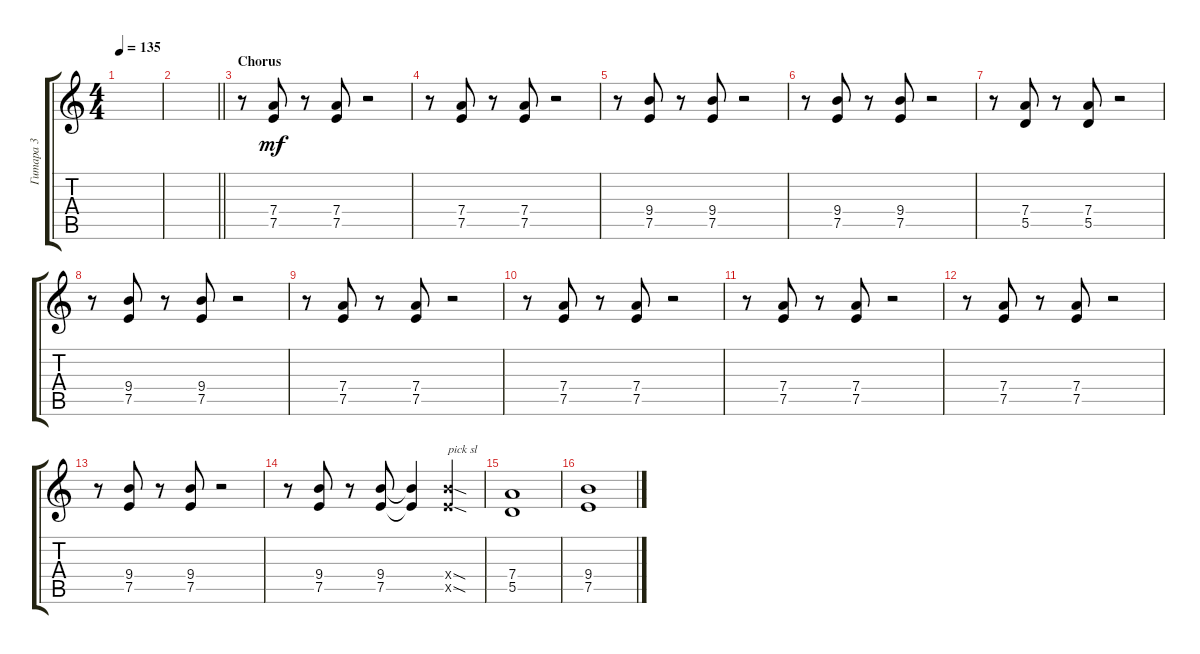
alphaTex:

\track ("Гитара 3" "Гитара 3") {instrument distortionguitar}
\staff {score tabs}
\tuning (E4 B3 G3 D3 A2 E2) {hide}
\ts (4 4)
\tempo 135
\clef g2
\ks c
|
\barLineRight lightlight
|
\section ("" "Chorus")
r.8 (7.4 7.5).8{dy mf} r.8 (7.4 7.5).8 r.2 |
r.8 (7.4 7.5).8 r.8 (7.4 7.5).8 r.2 |
r.8 (9.4 7.5).8 r.8 (9.4 7.5).8 r.2 |
r.8 (9.4 7.5).8 r.8 (9.4 7.5).8 r.2 |
r.8 (7.4 5.5).8 r.8 (7.4 5.5).8 r.2 |
r.8 (9.4 7.5).8 r.8 (9.4 7.5).8 r.2 |
r.8 (7.4 7.5).8 r.8 (7.4 7.5).8 r.2 |
r.8 (7.4 7.5).8 r.8 (7.4 7.5).8 r.2 |
r.8 (7.4 7.5).8 r.8 (7.4 7.5).8 r.2 |
r.8 (7.4 7.5).8 r.8 (7.4 7.5).8 r.2 |
r.8 (9.4 7.5).8 r.8 (9.4 7.5).8 r.2 |
r.8 (9.4 7.5).8 r.8 (9.4 7.5).8 (9.4{t} 7.5{t}).4 (9.4{sod x} 7.5{sod x}).4{txt "pick sl"} |
(7.4 5.5).1 |
(9.4 7.5).1
